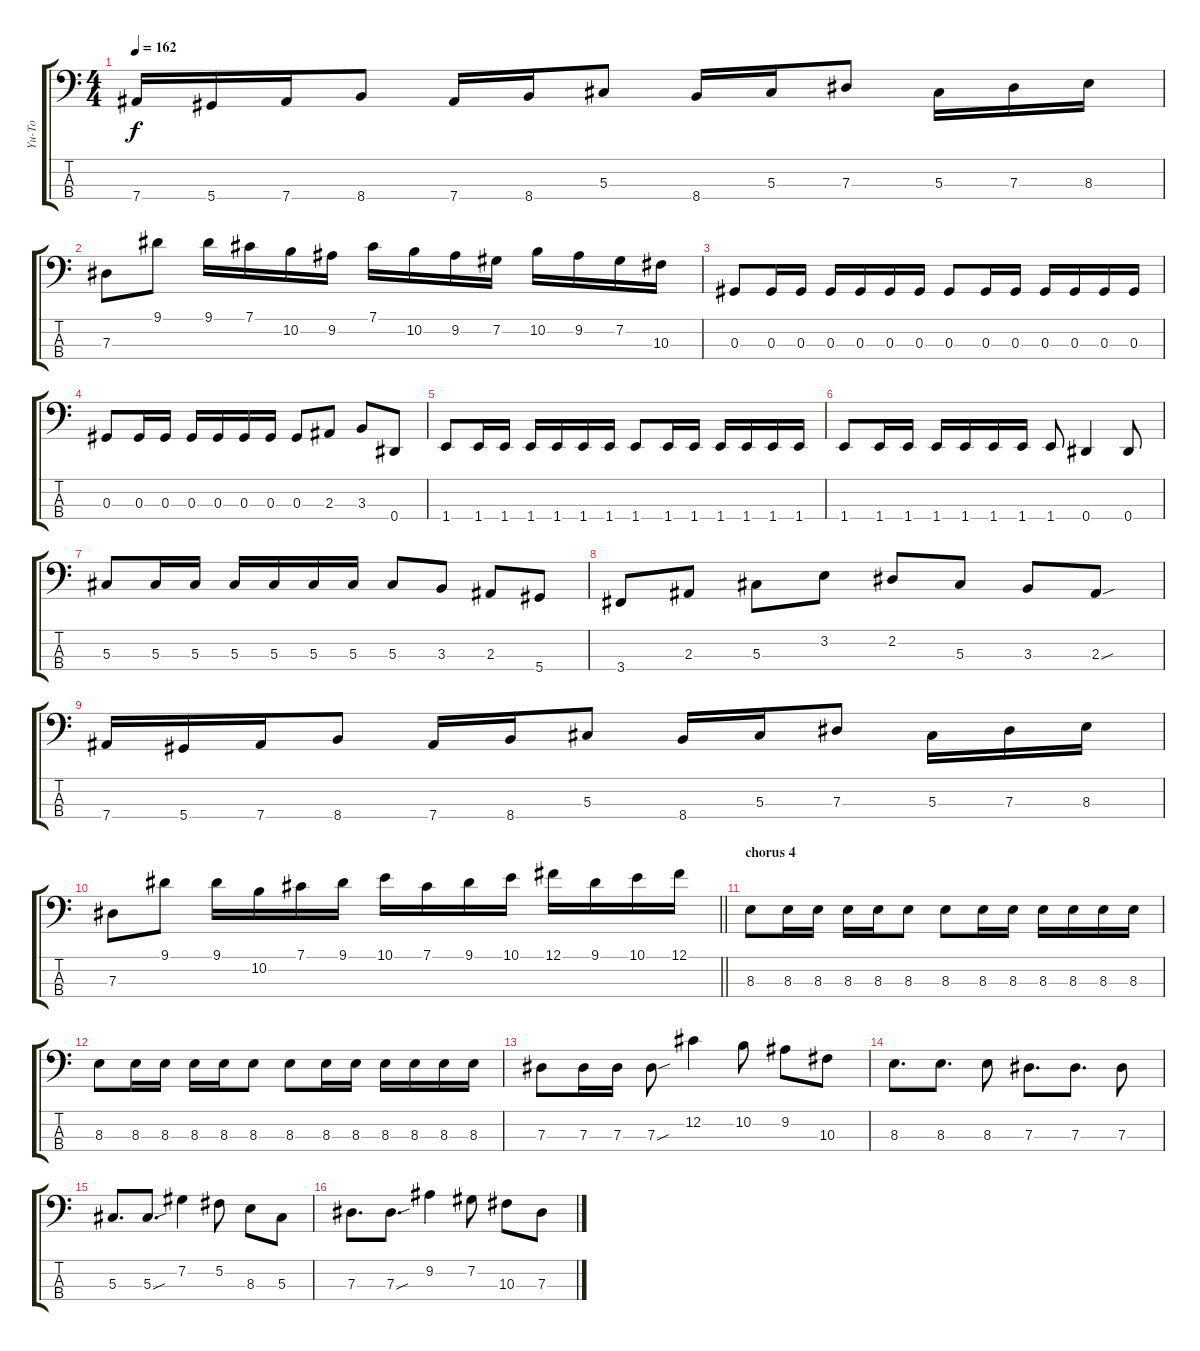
\track ("Yu-To" "Yu-To") {instrument electricbassfinger}
\staff {score tabs}
\tuning (Gb2 Db2 Ab1 Eb1) {hide}
\ts (4 4)
\tempo 162
\clef f4
\ks c
7.4.16{dy f} 5.4.16 7.4.16 8.4.8 7.4.16 8.4.16 5.3.8 8.4.16 5.3.16 7.3.8 5.3.16 7.3.16 8.3.16 |
7.3.8 9.1.8 9.1.16 7.1.16 10.2.16 9.2.16 7.1.16 10.2.16 9.2.16 7.2.16 10.2.16 9.2.16 7.2.16 10.3.16 |
0.3.8 0.3.16 0.3.16 0.3.16 0.3.16 0.3.16 0.3.16 0.3.8 0.3.16 0.3.16 0.3.16 0.3.16 0.3.16 0.3.16 |
0.3.8 0.3.16 0.3.16 0.3.16 0.3.16 0.3.16 0.3.16 0.3.8 2.3.8 3.3.8 0.4.8 |
1.4.8 1.4.16 1.4.16 1.4.16 1.4.16 1.4.16 1.4.16 1.4.8 1.4.16 1.4.16 1.4.16 1.4.16 1.4.16 1.4.16 |
1.4.8 1.4.16 1.4.16 1.4.16 1.4.16 1.4.16 1.4.16 1.4.8 0.4.4 0.4.8 |
5.3.8 5.3.16 5.3.16 5.3.16 5.3.16 5.3.16 5.3.16 5.3.8 3.3.8 2.3.8 5.4.8 |
3.4.8 2.3.8 5.3.8 3.2.8 2.2.8 5.3.8 3.3.8 2.3{sou}.8 |
7.4.16 5.4.16 7.4.16 8.4.8 7.4.16 8.4.16 5.3.8 8.4.16 5.3.16 7.3.8 5.3.16 7.3.16 8.3.16 |
\barLineRight lightlight
7.3.8 9.1.8 9.1.16 10.2.16 7.1.16 9.1.16 10.1.16 7.1.16 9.1.16 10.1.16 12.1.16 9.1.16 10.1.16 12.1.16 |
\section ("" "chorus 4")
8.3.8 8.3.16 8.3.16 8.3.16 8.3.16 8.3.8 8.3.8 8.3.16 8.3.16 8.3.16 8.3.16 8.3.16 8.3.16 |
8.3.8 8.3.16 8.3.16 8.3.16 8.3.16 8.3.8 8.3.8 8.3.16 8.3.16 8.3.16 8.3.16 8.3.16 8.3.16 |
7.3.8 7.3.16 7.3.16 7.3{sou}.8 12.2.4 10.2.8 9.2.8 10.3.8 |
8.3.8{d} 8.3.8{d} 8.3.8 7.3.8{d} 7.3.8{d} 7.3.8 |
5.3.8{d} 5.3{sou}.8{d} 7.2.4 5.2.8 8.3.8 5.3.8 |
7.3.8{d} 7.3{sou}.8{d} 9.2.4 7.2.8 10.3.8 7.3.8
